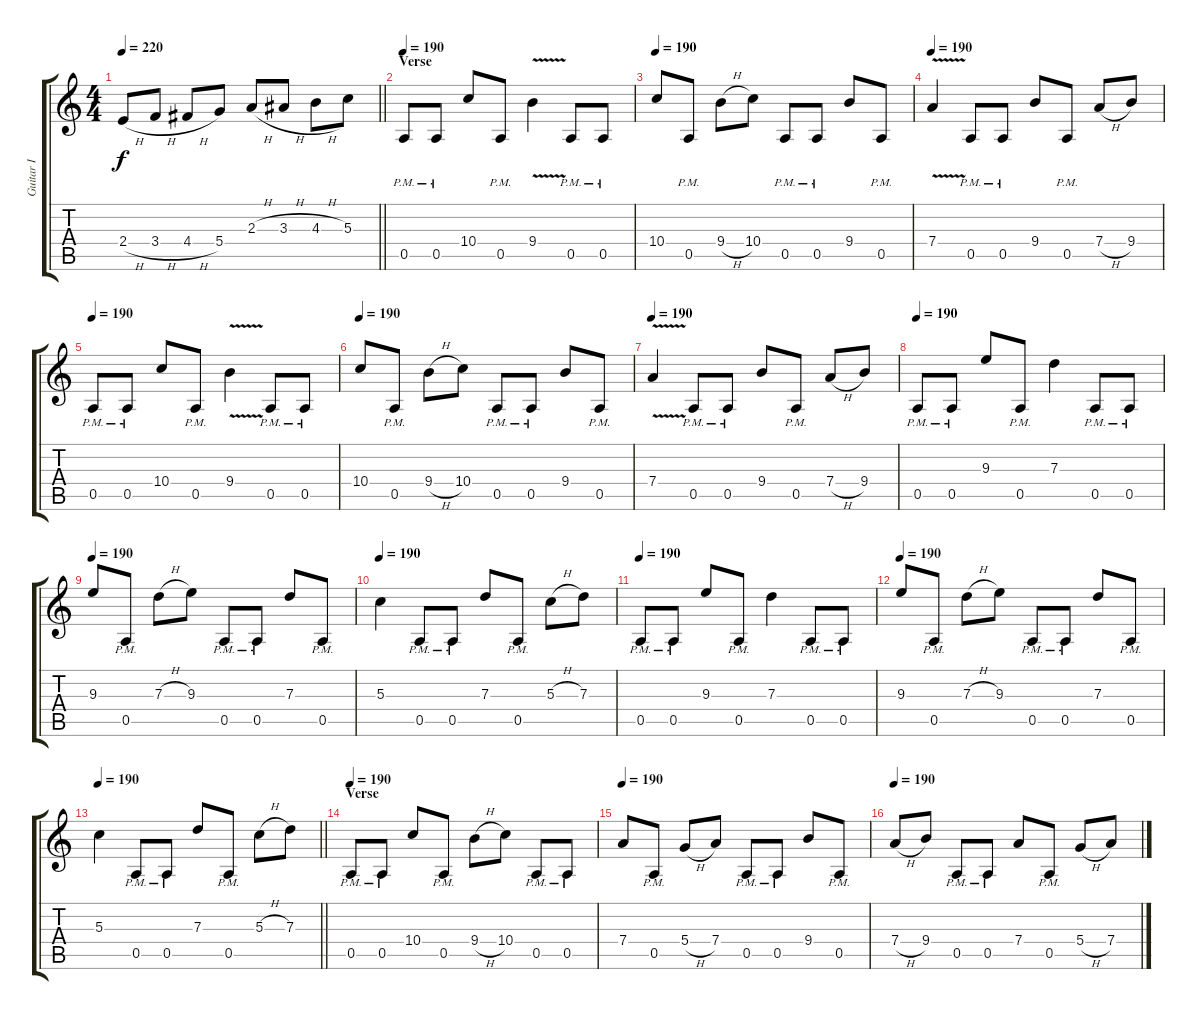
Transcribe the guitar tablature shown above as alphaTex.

\track ("Guitar I" "Guitar I") {instrument distortionguitar}
\staff {score tabs}
\tuning (E4 B3 G3 D3 A2 E2) {hide}
\ts (4 4)
\tempo 220
\clef g2
\barLineRight lightlight
\ks c
2.4{h}.8{dy f} 3.4{h}.8 4.4{h}.8 5.4.8 2.3{h}.8 3.3{h}.8 4.3{h}.8 5.3.8 |
\section ("" "Verse")
\tempo 190
0.5{pm}.8 0.5{pm}.8 10.4.8 0.5{pm}.8 9.4{v}.4 0.5{pm}.8 0.5{pm}.8 |
\tempo 190
10.4.8 0.5{pm}.8 9.4{h}.8 10.4.8 0.5{pm}.8 0.5{pm}.8 9.4.8 0.5{pm}.8 |
\tempo 190
7.4{v}.4 0.5{pm}.8 0.5{pm}.8 9.4.8 0.5{pm}.8 7.4{h}.8 9.4.8 |
\tempo 190
0.5{pm}.8 0.5{pm}.8 10.4.8 0.5{pm}.8 9.4{v}.4 0.5{pm}.8 0.5{pm}.8 |
\tempo 190
10.4.8 0.5{pm}.8 9.4{h}.8 10.4.8 0.5{pm}.8 0.5{pm}.8 9.4.8 0.5{pm}.8 |
\tempo 190
7.4{v}.4 0.5{pm}.8 0.5{pm}.8 9.4.8 0.5{pm}.8 7.4{h}.8 9.4.8 |
\tempo 190
0.5{pm}.8 0.5{pm}.8 9.3.8 0.5{pm}.8 7.3.4 0.5{pm}.8 0.5{pm}.8 |
\tempo 190
9.3.8 0.5{pm}.8 7.3{h}.8 9.3.8 0.5{pm}.8 0.5{pm}.8 7.3.8 0.5{pm}.8 |
\tempo 190
5.3.4 0.5{pm}.8 0.5{pm}.8 7.3.8 0.5{pm}.8 5.3{h}.8 7.3.8 |
\tempo 190
0.5{pm}.8 0.5{pm}.8 9.3.8 0.5{pm}.8 7.3.4 0.5{pm}.8 0.5{pm}.8 |
\tempo 190
9.3.8 0.5{pm}.8 7.3{h}.8 9.3.8 0.5{pm}.8 0.5{pm}.8 7.3.8 0.5{pm}.8 |
\tempo 190
\barLineRight lightlight
5.3.4 0.5{pm}.8 0.5{pm}.8 7.3.8 0.5{pm}.8 5.3{h}.8 7.3.8 |
\section ("" "Verse")
\tempo 190
0.5{pm}.8 0.5{pm}.8 10.4.8 0.5{pm}.8 9.4{h}.8 10.4.8 0.5{pm}.8 0.5{pm}.8 |
\tempo 190
7.4.8 0.5{pm}.8 5.4{h}.8 7.4.8 0.5{pm}.8 0.5{pm}.8 9.4.8 0.5{pm}.8 |
\tempo 190
7.4{h}.8 9.4.8 0.5{pm}.8 0.5{pm}.8 7.4.8 0.5{pm}.8 5.4{h}.8 7.4.8
